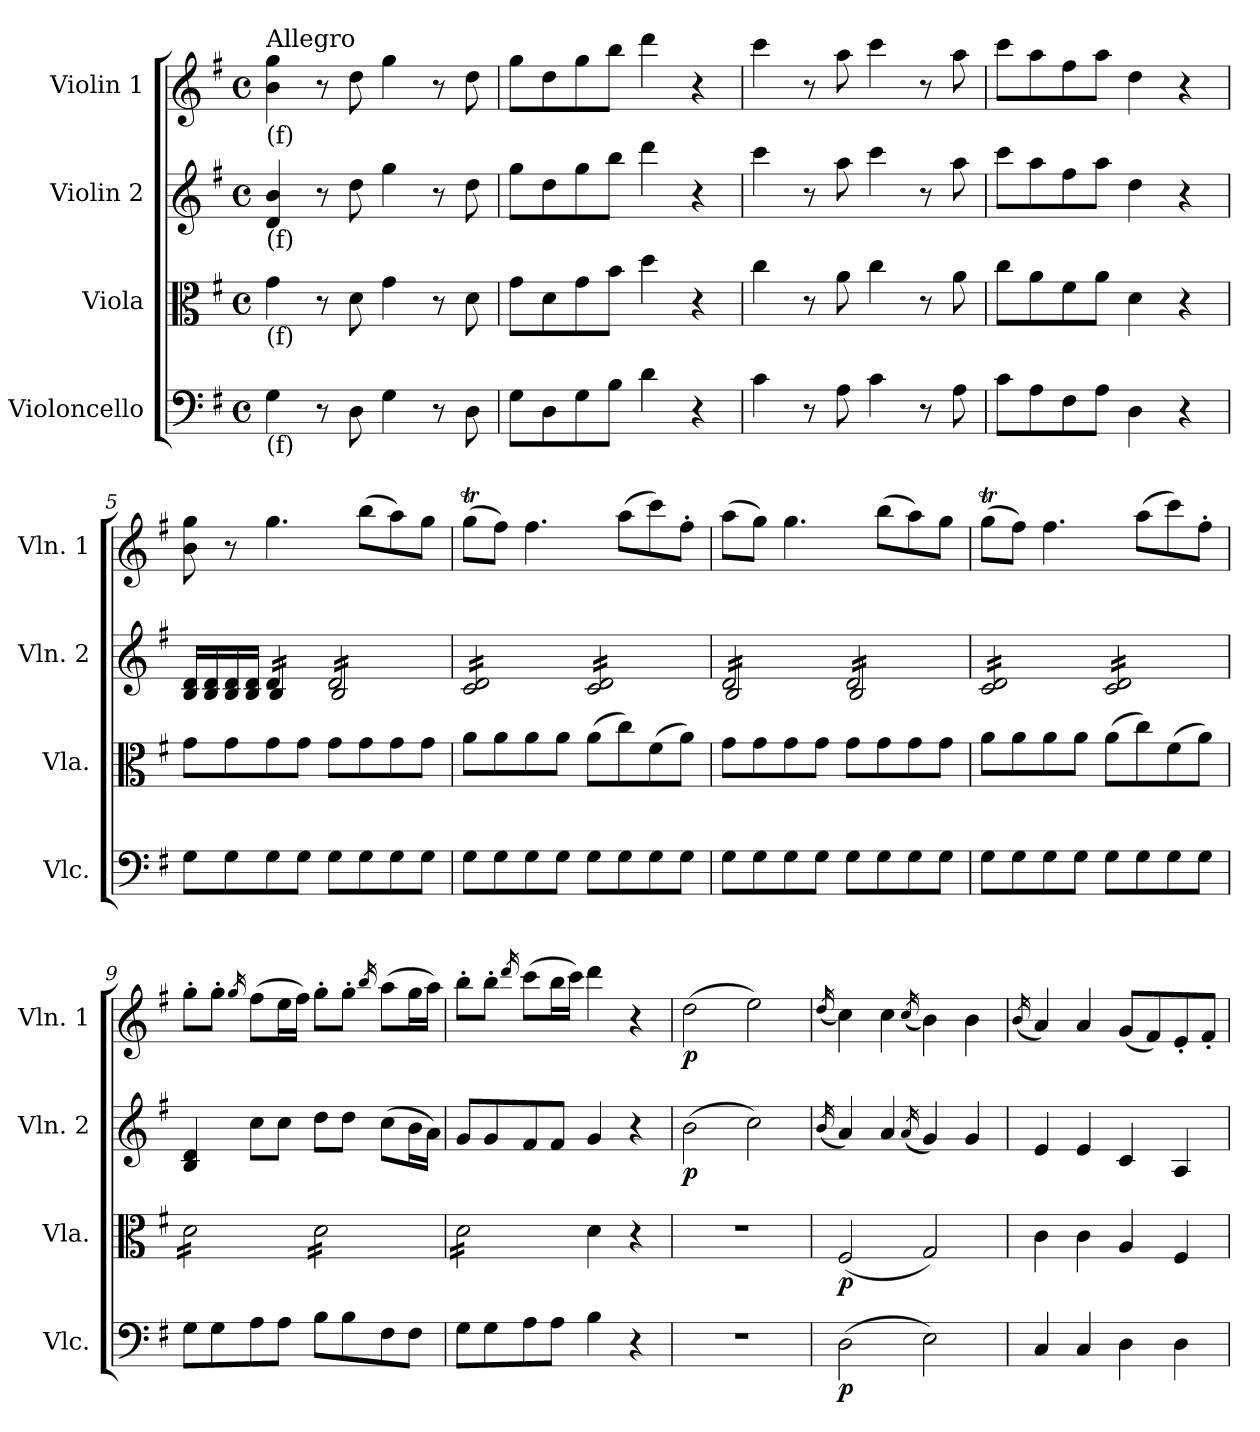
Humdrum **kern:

**kern	**dynam	**kern	**dynam	**kern	**dynam	**kern	**dynam
*part4	*part4	*part3	*part3	*part2	*part2	*part1	*part1
*staff4	*staff4	*staff3	*staff3	*staff2	*staff2	*staff1	*staff1
*I"Violoncello	*	*I"Viola	*	*I"Violin 2	*	*I"Violin 1	*
*I'Vlc.	*	*I'Vla.	*	*I'Vln. 2	*	*I'Vln. 1	*
*clefF4	*	*clefC3	*	*clefG2	*	*clefG2	*
*k[f#]	*	*k[f#]	*	*k[f#]	*	*k[f#]	*
*G:	*	*G:	*	*G:	*	*G:	*
*M4/4	*	*M4/4	*	*M4/4	*	*M4/4	*
*met(c)	*	*met(c)	*	*met(c)	*	*met(c)	*
=1	=1	=1	=1	=1	=1	=1	=1
!	!	!	!	!	!	!LO:TX:a:t=Allegro	!
!	!	!	!	!	!	!LO:TX:b:t=(f)	!
!	!	!	!	!LO:TX:b:t=(f)	!	!	!
!	!	!LO:TX:b:t=(f)	!	!	!	!	!
!LO:TX:b:t=(f)	!	!	!	!	!	!	!
4G\	.	4g\	.	4d/ 4b/	.	4b\ 4gg\	.
8r	.	8r	.	8r	.	8r	.
8D\	.	8d\	.	8dd\	.	8dd\	.
4G\	.	4g\	.	4gg\	.	4gg\	.
8r	.	8r	.	8r	.	8r	.
8D\	.	8d\	.	8dd\	.	8dd\	.
=2	=2	=2	=2	=2	=2	=2	=2
8G\L	.	8g\L	.	8gg\L	.	8gg\L	.
8D\	.	8d\	.	8dd\	.	8dd\	.
8G\	.	8g\	.	8gg\	.	8gg\	.
8B\J	.	8b\J	.	8bb\J	.	8bb\J	.
4d\	.	4dd\	.	4ddd\	.	4ddd\	.
4r	.	4r	.	4r	.	4r	.
=3	=3	=3	=3	=3	=3	=3	=3
4c\	.	4cc\	.	4ccc\	.	4ccc\	.
8r	.	8r	.	8r	.	8r	.
8A\	.	8a\	.	8aa\	.	8aa\	.
4c\	.	4cc\	.	4ccc\	.	4ccc\	.
8r	.	8r	.	8r	.	8r	.
8A\	.	8a\	.	8aa\	.	8aa\	.
=4	=4	=4	=4	=4	=4	=4	=4
8c\L	.	8cc\L	.	8ccc\L	.	8ccc\L	.
8A\	.	8a\	.	8aa\	.	8aa\	.
8F#\	.	8f#\	.	8ff#\	.	8ff#\	.
8A\J	.	8a\J	.	8aa\J	.	8aa\J	.
4D\	.	4d\	.	4dd\	.	4dd\	.
4r	.	4r	.	4r	.	4r	.
=5	=5	=5	=5	=5	=5	=5	=5
*	*	*	*	*^	*	*	*
8G\L	.	8g\L	.	16B/ 16d/LL	4ryy	.	8b\ 8gg\	.
.	.	.	.	16B/ 16d/	.	.	.	.
8G\	.	8g\	.	16B/ 16d/	.	.	8r	.
.	.	.	.	16B/ 16d/JJ	.	.	.	.
*	*	*	*	*tremolo	*	*	*	*
8G\	.	8g\	.	16d/LL	4B/	.	4.gg\	.
.	.	.	.	16d/	.	.	.	.
8G\J	.	8g\J	.	16d/	.	.	.	.
.	.	.	.	16d/JJ	.	.	.	.
8G\L	.	8g\L	.	16d/LL	2B/	.	.	.
.	.	.	.	16d/	.	.	.	.
8G\	.	8g\	.	16d/	.	.	(8bb\L	.
.	.	.	.	16d/	.	.	.	.
8G\	.	8g\	.	16d/	.	.	8aa\)	.
.	.	.	.	16d/	.	.	.	.
8G\J	.	8g\J	.	16d/	.	.	8gg\J	.
.	.	.	.	16d/JJ	.	.	.	.
*	*	*	*	*v	*v	*	*	*
!!LO:LB:g=z
=6	=6	=6	=6	=6	=6	=6	=6
8G\L	.	8a\L	.	16c/ 16d/LL	.	(8ggT\L	.
.	.	.	.	16c/ 16d/	.	.	.
8G\	.	8a\	.	16c/ 16d/	.	8ff#\J)	.
.	.	.	.	16c/ 16d/	.	.	.
8G\	.	8a\	.	16c/ 16d/	.	4.ff#\	.
.	.	.	.	16c/ 16d/	.	.	.
8G\J	.	8a\J	.	16c/ 16d/	.	.	.
.	.	.	.	16c/ 16d/JJ	.	.	.
8G\L	.	(8a\L	.	16c/ 16d/LL	.	.	.
.	.	.	.	16c/ 16d/	.	.	.
8G\	.	8cc\)	.	16c/ 16d/	.	(8aa\L	.
.	.	.	.	16c/ 16d/	.	.	.
8G\	.	(8f#\	.	16c/ 16d/	.	8ccc\)	.
.	.	.	.	16c/ 16d/	.	.	.
8G\J	.	8a\J)	.	16c/ 16d/	.	8ff#'\J	.
.	.	.	.	16c/ 16d/JJ	.	.	.
=7	=7	=7	=7	=7	=7	=7	=7
*	*	*	*	*^	*	*	*
8G\L	.	8g\L	.	16d/LL	2B/	.	(8aa\L	.
.	.	.	.	16d/	.	.	.	.
8G\	.	8g\	.	16d/	.	.	8gg\J)	.
.	.	.	.	16d/	.	.	.	.
8G\	.	8g\	.	16d/	.	.	4.gg\	.
.	.	.	.	16d/	.	.	.	.
8G\J	.	8g\J	.	16d/	.	.	.	.
.	.	.	.	16d/JJ	.	.	.	.
8G\L	.	8g\L	.	16d/LL	2B/	.	.	.
.	.	.	.	16d/	.	.	.	.
8G\	.	8g\	.	16d/	.	.	(8bb\L	.
.	.	.	.	16d/	.	.	.	.
8G\	.	8g\	.	16d/	.	.	8aa\)	.
.	.	.	.	16d/	.	.	.	.
8G\J	.	8g\J	.	16d/	.	.	8gg\J	.
.	.	.	.	16d/JJ	.	.	.	.
*	*	*	*	*v	*v	*	*	*
=8	=8	=8	=8	=8	=8	=8	=8
8G\L	.	8a\L	.	16c/ 16d/LL	.	(8ggT\L	.
.	.	.	.	16c/ 16d/	.	.	.
8G\	.	8a\	.	16c/ 16d/	.	8ff#\J)	.
.	.	.	.	16c/ 16d/	.	.	.
8G\	.	8a\	.	16c/ 16d/	.	4.ff#\	.
.	.	.	.	16c/ 16d/	.	.	.
8G\J	.	8a\J	.	16c/ 16d/	.	.	.
.	.	.	.	16c/ 16d/JJ	.	.	.
8G\L	.	(8a\L	.	16c/ 16d/LL	.	.	.
.	.	.	.	16c/ 16d/	.	.	.
8G\	.	8cc\)	.	16c/ 16d/	.	(8aa\L	.
.	.	.	.	16c/ 16d/	.	.	.
8G\	.	(8f#\	.	16c/ 16d/	.	8ccc\)	.
.	.	.	.	16c/ 16d/	.	.	.
8G\J	.	8a\J)	.	16c/ 16d/	.	8ff#'\J	.
.	.	.	.	16c/ 16d/JJ	.	.	.
*	*	*	*	*Xtremolo	*	*	*
=9	=9	=9	=9	=9	=9	=9	=9
*	*	*tremolo	*	*	*	*	*
8G\L	.	16d\LL	.	4B/ 4d/	.	8gg'\L	.
.	.	16d\	.	.	.	.	.
8G\	.	16d\	.	.	.	8gg'\J	.
.	.	16d\	.	.	.	.	.
.	.	.	.	.	.	16qgg/	.
8A\	.	16d\	.	8cc\L	.	(8ff#\L	.
.	.	16d\	.	.	.	.	.
8A\J	.	16d\	.	8cc\J	.	16ee\L	.
.	.	16d\JJ	.	.	.	16ff#\JJ)	.
8B\L	.	16d\LL	.	8dd\L	.	8gg'\L	.
.	.	16d\	.	.	.	.	.
8B\	.	16d\	.	8dd\J	.	8gg'\J	.
.	.	16d\	.	.	.	.	.
.	.	.	.	.	.	16qbb/	.
8F#\	.	16d\	.	(8cc\L	.	(8aa\L	.
.	.	16d\	.	.	.	.	.
8F#\J	.	16d\	.	16b\L	.	16gg\L	.
.	.	16d\JJ	.	16a\JJ)	.	16aa\JJ)	.
!!LO:PB:g=z
=10	=10	=10	=10	=10	=10	=10	=10
8G\L	.	16d\LL	.	8g/L	.	8bb'\L	.
.	.	16d\	.	.	.	.	.
8G\	.	16d\	.	8g/	.	8bb'\J	.
.	.	16d\	.	.	.	.	.
.	.	.	.	.	.	16qddd/	.
8A\	.	16d\	.	8f#/	.	(8ccc\L	.
.	.	16d\	.	.	.	.	.
8A\J	.	16d\	.	8f#/J	.	16bb\L	.
.	.	16d\JJ	.	.	.	16ccc\JJ)	.
*	*	*Xtremolo	*	*	*	*	*
4B\	.	4d\	.	4g/	.	4ddd\	.
4r	.	4r	.	4r	.	4r	.
=11	=11	=11	=11	=11	=11	=11	=11
!	!	!	!	!	!LO:DY:b	!	!LO:DY:b
1r	.	1r	.	(2b\	p	(2dd\	p
.	.	.	.	2cc\)	.	2ee\)	.
=12	=12	=12	=12	=12	=12	=12	=12
.	.	.	.	(16qb/	.	(16qdd/	.
!	!LO:DY:b	!	!LO:DY:b	!	!	!	!
(2D\	p	(2F#/	p	4a/)	.	4cc\)	.
.	.	.	.	4a/	.	4cc\	.
.	.	.	.	(16qa/	.	(16qcc/	.
2E\)	.	2G/)	.	4g/)	.	4b\)	.
.	.	.	.	4g/	.	4b\	.
=13	=13	=13	=13	=13	=13	=13	=13
.	.	.	.	.	.	(16qb/	.
4C/	.	4c\	.	4e/	.	4a/)	.
4C/	.	4c\	.	4e/	.	4a/	.
4D\	.	4A/	.	4c/	.	(8g/L	.
.	.	.	.	.	.	8f#/)	.
4D\	.	4F#/	.	4A/	.	8e'/	.
.	.	.	.	.	.	8f#'/J	.
=	=	=	=	=	=	=	=
*-	*-	*-	*-	*-	*-	*-	*-
